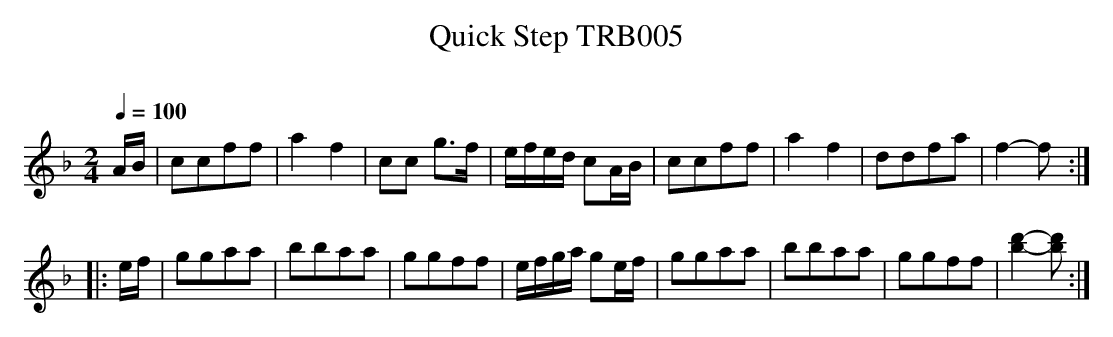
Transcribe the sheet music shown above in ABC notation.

X:1
T:Quick Step TRB005
Q:1/4=100
L:1/8
M:2/4
O:
K:F
A/B/ | ccff | a2 f2 | cc g>f | e/f/e/d/ cA/B/ | ccff | a2 f2 | ddfa | f2- f :|
|:e/f/ | ggaa | bbaa | ggff | e/f/g/a/ ge/f/ | ggaa | bbaa | ggff | [d'b]2- [d'b] :|
